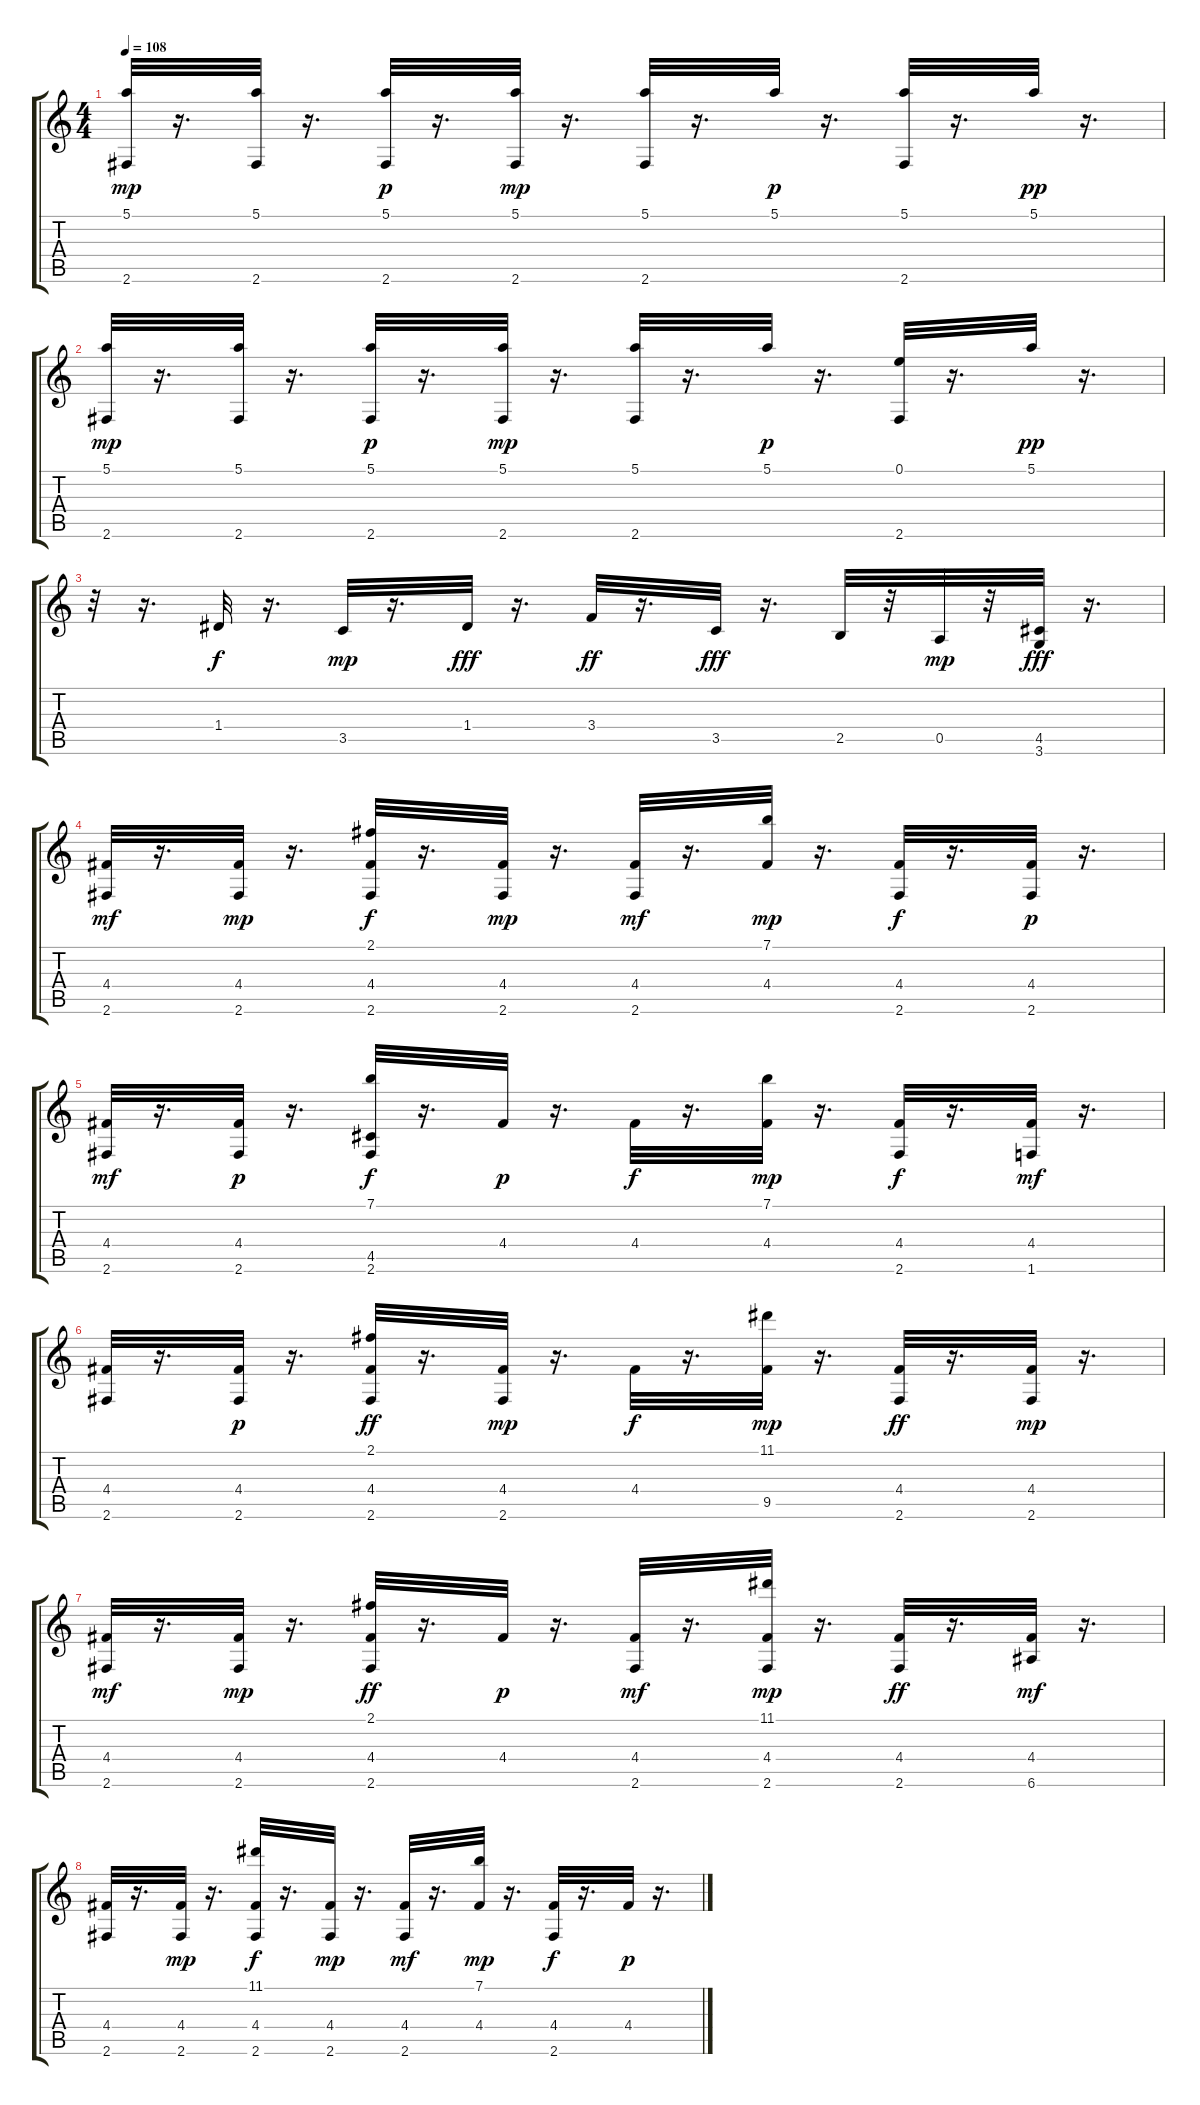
\track "" {instrument acousticguitarnylon}
\staff {score tabs}
\tuning (E4 B3 G3 D3 A2 E2) {hide}
\ts (4 4)
\tempo 108
\clef g2
\ks c
(5.1 2.6).32{dy mp} r.16{d} (5.1 2.6).32 r.16{d} (5.1 2.6).32{dy p} r.16{d} (5.1 2.6).32{dy mp} r.16{d} (5.1 2.6).32 r.16{d} 5.1.32{dy p} r.16{d} (5.1 2.6).32 r.16{d} 5.1.32{dy pp} r.16{d} |
(5.1 2.6).32{dy mp} r.16{d} (5.1 2.6).32 r.16{d} (5.1 2.6).32{dy p} r.16{d} (5.1 2.6).32{dy mp} r.16{d} (5.1 2.6).32 r.16{d} 5.1.32{dy p} r.16{d} (0.1 2.6).32 r.16{d} 5.1.32{dy pp} r.16{d} |
r.32 r.16{d} 1.4.32{dy f} r.16{d} 3.5.32{dy mp} r.16{d} 1.4.32{dy fff} r.16{d} 3.4.32{dy ff} r.16{d} 3.5.32{dy fff} r.16{d} 2.5.32 r.32 0.5.32{dy mp} r.32 (4.5 3.6).32{dy fff} r.16{d} |
(4.4 2.6).32{dy mf} r.16{d} (4.4 2.6).32{dy mp} r.16{d} (2.1 4.4 2.6).32{dy f} r.16{d} (4.4 2.6).32{dy mp} r.16{d} (4.4 2.6).32{dy mf} r.16{d} (7.1 4.4).32{dy mp} r.16{d} (4.4 2.6).32{dy f} r.16{d} (4.4 2.6).32{dy p} r.16{d} |
(4.4 2.6).32{dy mf} r.16{d} (4.4 2.6).32{dy p} r.16{d} (7.1 4.5 2.6).32{dy f} r.16{d} 4.4.32{dy p} r.16{d} 4.4.32{dy f} r.16{d} (7.1 4.4).32{dy mp} r.16{d} (4.4 2.6).32{dy f} r.16{d} (4.4 1.6).32{dy mf} r.16{d} |
(4.4 2.6).32 r.16{d} (4.4 2.6).32{dy p} r.16{d} (2.1 4.4 2.6).32{dy ff} r.16{d} (4.4 2.6).32{dy mp} r.16{d} 4.4.32{dy f} r.16{d} (11.1 9.5).32{dy mp} r.16{d} (4.4 2.6).32{dy ff} r.16{d} (4.4 2.6).32{dy mp} r.16{d} |
(4.4 2.6).32{dy mf} r.16{d} (4.4 2.6).32{dy mp} r.16{d} (2.1 4.4 2.6).32{dy ff} r.16{d} 4.4.32{dy p} r.16{d} (4.4 2.6).32{dy mf} r.16{d} (11.1 4.4 2.6).32{dy mp} r.16{d} (4.4 2.6).32{dy ff} r.16{d} (4.4 6.6).32{dy mf} r.16{d} |
(4.4 2.6).32 r.16{d} (4.4 2.6).32{dy mp} r.16{d} (11.1 4.4 2.6).32{dy f} r.16{d} (4.4 2.6).32{dy mp} r.16{d} (4.4 2.6).32{dy mf} r.16{d} (7.1 4.4).32{dy mp} r.16{d} (4.4 2.6).32{dy f} r.16{d} 4.4.32{dy p} r.16{d}
